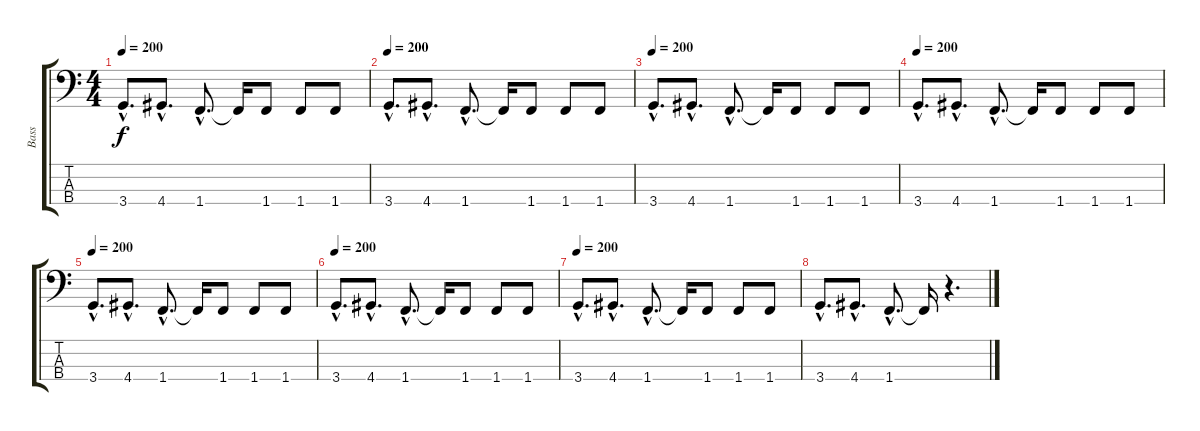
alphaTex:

\track ("Bass" "Bass") {instrument electricbassfinger}
\staff {score tabs}
\tuning (G2 D2 A1 E1) {hide}
\ts (4 4)
\tempo 200
\clef f4
\ks c
3.4{hac}.8{d dy f} 4.4{hac}.8{d} 1.4{hac}.8{d} 1.4{t}.16 1.4.8 1.4.8 1.4.8 |
\tempo 200
3.4{hac}.8{d} 4.4{hac}.8{d} 1.4{hac}.8{d} 1.4{t}.16 1.4.8 1.4.8 1.4.8 |
\tempo 200
3.4{hac}.8{d} 4.4{hac}.8{d} 1.4{hac}.8{d} 1.4{t}.16 1.4.8 1.4.8 1.4.8 |
\tempo 200
3.4{hac}.8{d} 4.4{hac}.8{d} 1.4{hac}.8{d} 1.4{t}.16 1.4.8 1.4.8 1.4.8 |
\tempo 200
3.4{hac}.8{d} 4.4{hac}.8{d} 1.4{hac}.8{d} 1.4{t}.16 1.4.8 1.4.8 1.4.8 |
\tempo 200
3.4{hac}.8{d} 4.4{hac}.8{d} 1.4{hac}.8{d} 1.4{t}.16 1.4.8 1.4.8 1.4.8 |
\tempo 200
3.4{hac}.8{d} 4.4{hac}.8{d} 1.4{hac}.8{d} 1.4{t}.16 1.4.8 1.4.8 1.4.8 |
3.4{hac}.8{d} 4.4{hac}.8{d} 1.4{hac}.8{d} 1.4{t}.16 r.4{d}
